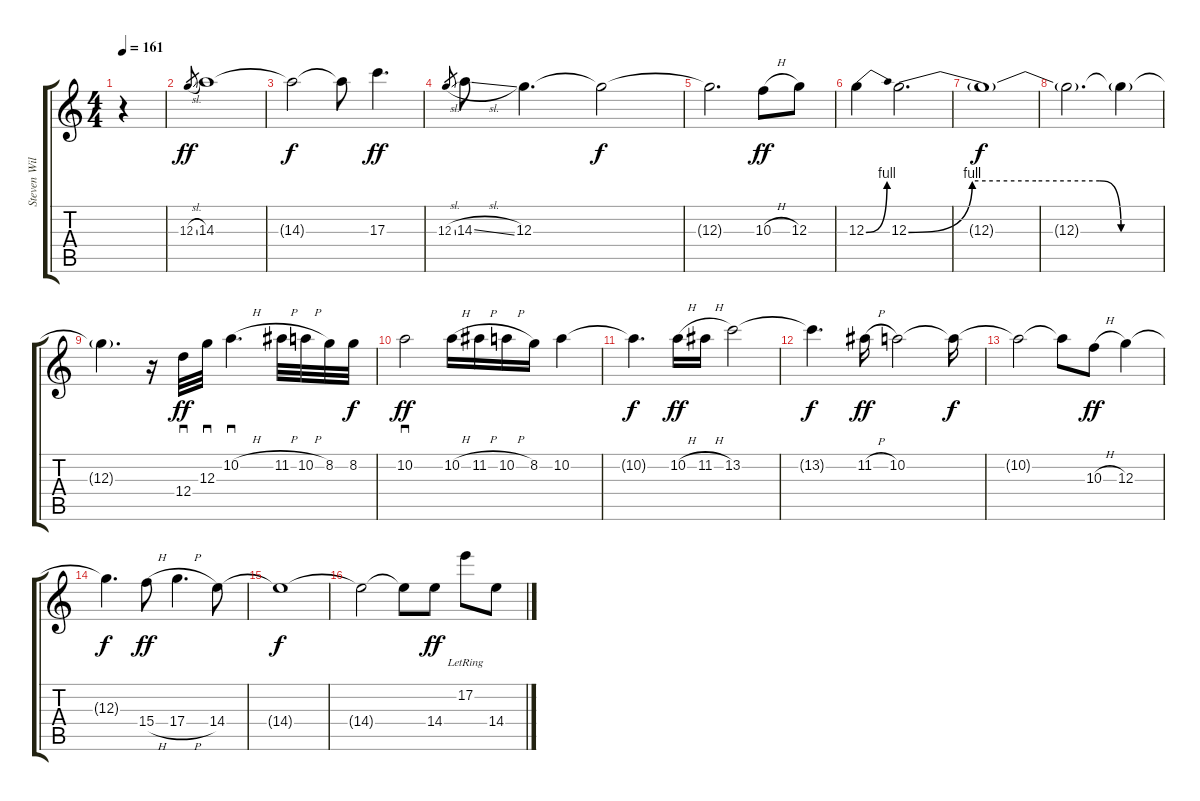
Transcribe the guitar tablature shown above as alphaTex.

\track ("Steven Wilson (Guitar 5)" "Steven Wil") {instrument overdrivenguitar}
\staff {score tabs}
\tuning (E4 B3 G3 D3 A2 D2) {hide}
\ts (4 4)
\tempo 161
\clef g2
\ks c
r.4{dy ff} |
12.3{sl}.8{gr} 14.3.1 |
14.3{t}.2{dy f} 14.3{t}.8 17.3.4{d dy ff} |
12.3{sl}.8{gr} 14.3{sl}.8 12.3.4{d} 12.3{t}.2{dy f} |
12.3{t}.2{d} 10.3{h}.8{dy ff} 12.3.8 |
12.3{be (bend 0 0 60 4)}.4 12.3{be (custom 0 0 15 4 30 4 45 4 50 0 60 0)}.2{d} |
12.3{t}.1{dy f} |
12.3{t}.2{d} 12.3{t}.4 |
12.3{t}.4{d} r.16 12.4.32{sd dy ff} 12.3.32{sd} 10.2{h}.4{d sd} 11.2{h}.32 10.2{h}.32 8.2.32 8.2.32{dy f} |
10.2.2{sd dy ff} 10.2{h}.16 11.2{h}.16 10.2{h}.16 8.2.16 10.2.4 |
10.2{t}.4{d dy f} 10.2{h}.16{dy ff} 11.2{h}.16 13.2.2 |
13.2{t}.4{d dy f} 11.2{h}.16{dy ff} 10.2.2 10.2{t}.16{dy f} |
10.2{t}.2 10.2{t}.8 10.3{h}.8{dy ff} 12.3.4 |
12.3{t}.4{d dy f} 15.4{h}.8{dy ff} 17.4{h}.4{d} 14.4.8 |
14.4{t}.1{dy f} |
14.4{t}.2 14.4{t}.8 14.4.8{dy ff} 17.2{lr}.8 14.4{sl}.8
